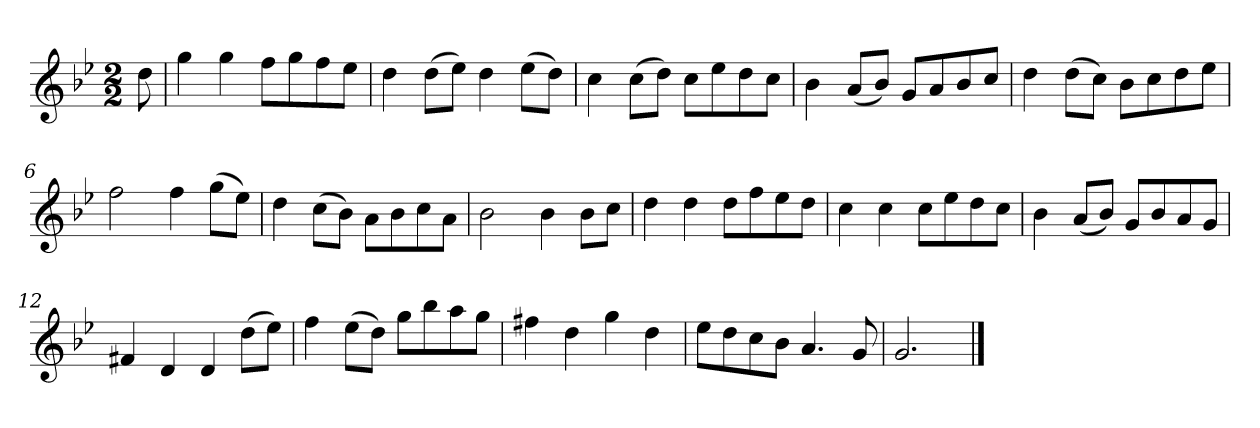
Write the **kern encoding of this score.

**kern
*part1
*staff1
*k[b-e-]
*M2/2
*MM120
=
8dd
=1
4gg
4gg
8ffL
8gg
8ff
8ee-J
=2
4dd
(8ddL
8ee-J)
4dd
(8ee-L
8ddJ)
=3
4cc
(8ccL
8ddJ)
8ccL
8ee-
8dd
8ccJ
=4
4b-
(8aL
8b-J)
8gL
8a
8b-
8ccJ
=5
4dd
(8ddL
8ccJ)
8b-L
8cc
8dd
8ee-J
=6
2ff
4ff
(8ggL
8ee-J)
=7
4dd
(8ccL
8b-J)
8aL
8b-
8cc
8aJ
=8
2b-
4b-
8b-L
8ccJ
=9
4dd
4dd
8ddL
8ff
8ee-
8ddJ
=10
4cc
4cc
8ccL
8ee-
8dd
8ccJ
=11
4b-
(8aL
8b-J)
8gL
8b-
8a
8gJ
=12
4f#X
4d
4d
(8ddL
8ee-J)
=13
4ff
(8ee-L
8ddJ)
8ggL
8bb-
8aa
8ggJ
=14
4ff#X
4dd
4gg
4dd
=15
8ee-L
8dd
8cc
8b-J
4.a
8g
=16
2.g
==
*-
